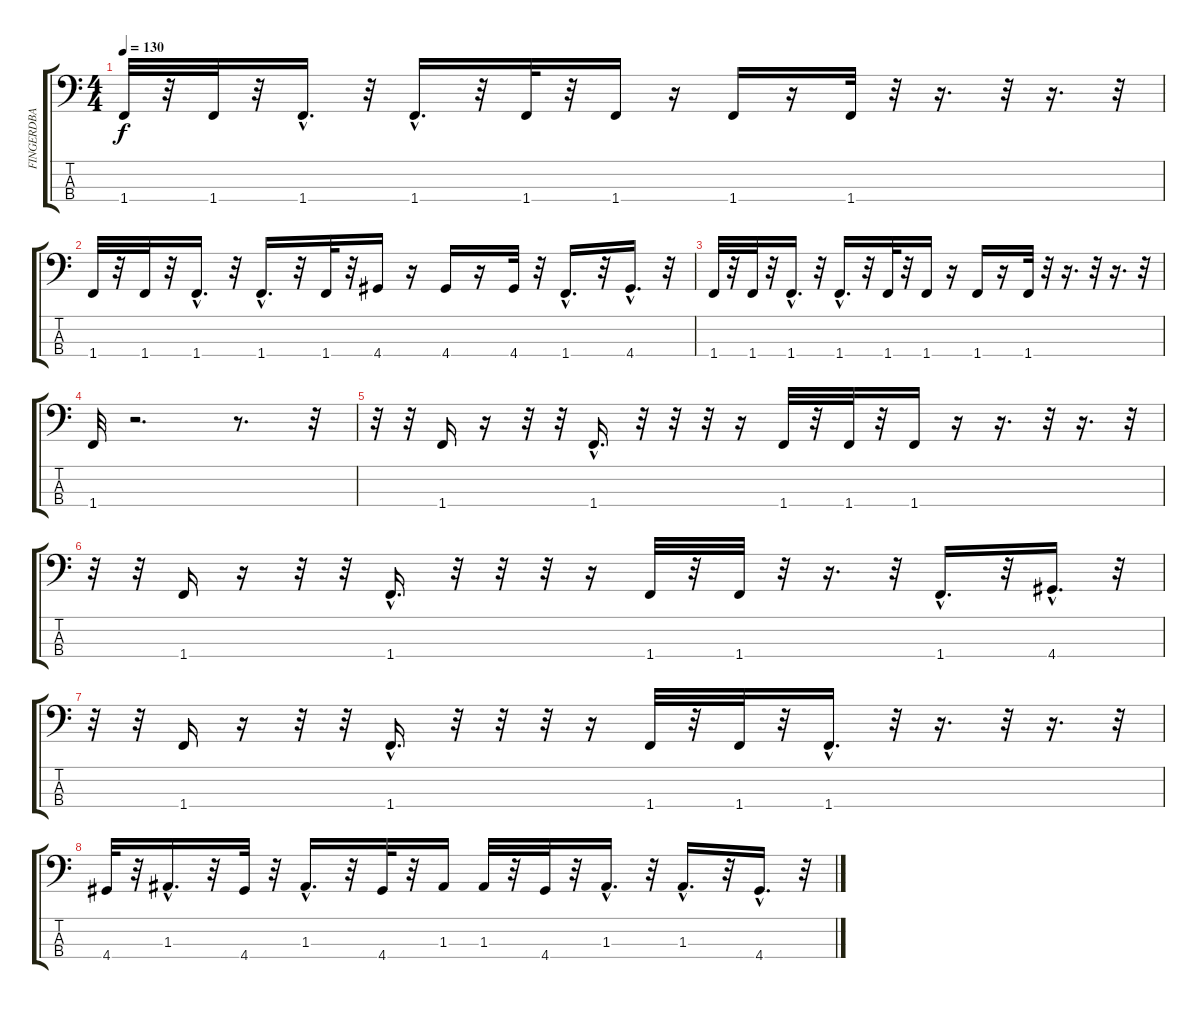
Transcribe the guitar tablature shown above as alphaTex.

\track ("FINGERDBA" "FINGERDBA") {instrument electricbassfinger}
\staff {score tabs}
\tuning (G2 D2 A1 E1) {hide}
\ts (4 4)
\tempo 130
\clef f4
\ks c
1.4.32{dy f} r.32 1.4.32 r.32 1.4{hac}.16{d} r.32 1.4{hac}.16{d} r.32 1.4.32 r.32 1.4.16 r.16 1.4.16 r.16 1.4.32 r.32 r.16{d} r.32 r.16{d} r.32 |
1.4.32 r.32 1.4.32 r.32 1.4{hac}.16{d} r.32 1.4{hac}.16{d} r.32 1.4.32 r.32 4.4.16 r.16 4.4.16 r.16 4.4.32 r.32 1.4{hac}.16{d} r.32 4.4{hac}.16{d} r.32 |
1.4.32 r.32 1.4.32 r.32 1.4{hac}.16{d} r.32 1.4{hac}.16{d} r.32 1.4.32 r.32 1.4.16 r.16 1.4.16 r.16 1.4.32 r.32 r.16{d} r.32 r.16{d} r.32 |
1.4.32 r.2{d} r.8{d} r.32 |
r.32 r.32 1.4.16 r.16 r.32 r.32 1.4{hac}.16{d} r.32 r.32 r.32 r.16 1.4.32 r.32 1.4.32 r.32 1.4.16 r.16 r.16{d} r.32 r.16{d} r.32 |
r.32 r.32 1.4.16 r.16 r.32 r.32 1.4{hac}.16{d} r.32 r.32 r.32 r.16 1.4.32 r.32 1.4.32 r.32 r.16{d} r.32 1.4{hac}.16{d} r.32 4.4{hac}.16{d} r.32 |
r.32 r.32 1.4.16 r.16 r.32 r.32 1.4{hac}.16{d} r.32 r.32 r.32 r.16 1.4.32 r.32 1.4.32 r.32 1.4{hac}.16{d} r.32 r.16{d} r.32 r.16{d} r.32 |
4.4.32 r.32 1.3{hac}.16{d} r.32 4.4.32 r.32 1.3{hac}.16{d} r.32 4.4.32 r.32 1.3.16 1.3.32 r.32 4.4.32 r.32 1.3{hac}.16{d} r.32 1.3{hac}.16{d} r.32 4.4{hac}.16{d} r.32
